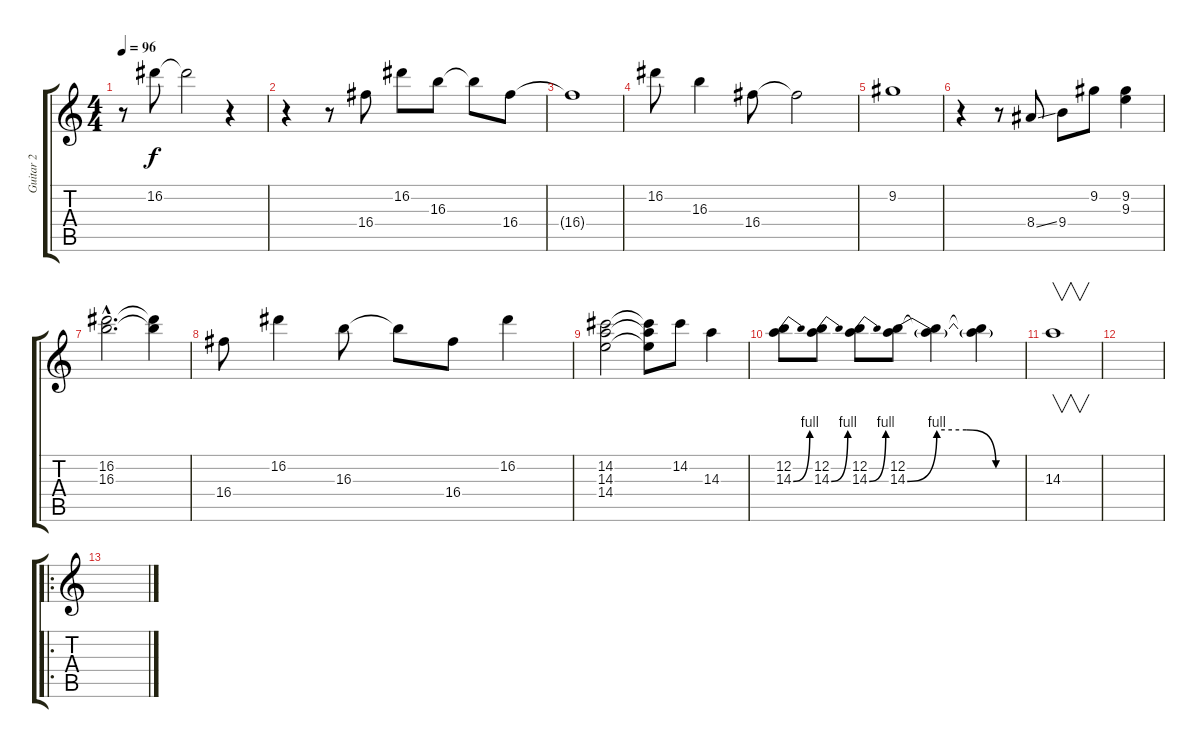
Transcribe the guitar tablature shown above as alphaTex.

\track ("Guitar 2" "Guitar 2") {instrument electricguitarclean}
\staff {score tabs}
\tuning (E4 B3 G3 D3 A2 E2) {hide}
\ts (4 4)
\tempo 96
\clef g2
\ks c
r.8{dy f instrument electricguitarclean} 16.2.8 16.2{t}.2 r.4 |
r.4 r.8 16.4.8 16.2.8 16.3.8 16.3{t}.8 16.4.8 |
16.4{t}.1 |
16.2.8 16.3.4 16.4.8 16.4{t}.2 |
9.2.1 |
r.4 r.8 8.4{ss}.8 9.4.8 9.2.8 (9.2 9.3).4 |
(16.2{hac} 16.3{hac}).2{d} (16.2{t} 16.3{t}).4 |
16.4.8 16.2.4 16.3.8 16.3{t}.8 16.4.8 16.2.4 |
(14.2 14.3 14.4).2 (14.2{t} 14.3{t} 14.4{t}).8 14.2.8 14.3.4 |
(12.2 14.3{be (bend 0 0 60 4)}).8 (12.2 14.3{be (bend 0 0 60 4)}).8 (12.2 14.3{be (bend 0 0 60 4)}).8 (12.2 14.3{be (custom 0 0 15 4 30 4 45 0 60 0)}).8 (12.2{t} 14.3{t}).4 (12.2{t} 14.3{t}).4 |
14.3.1{v} |
|
\ro
